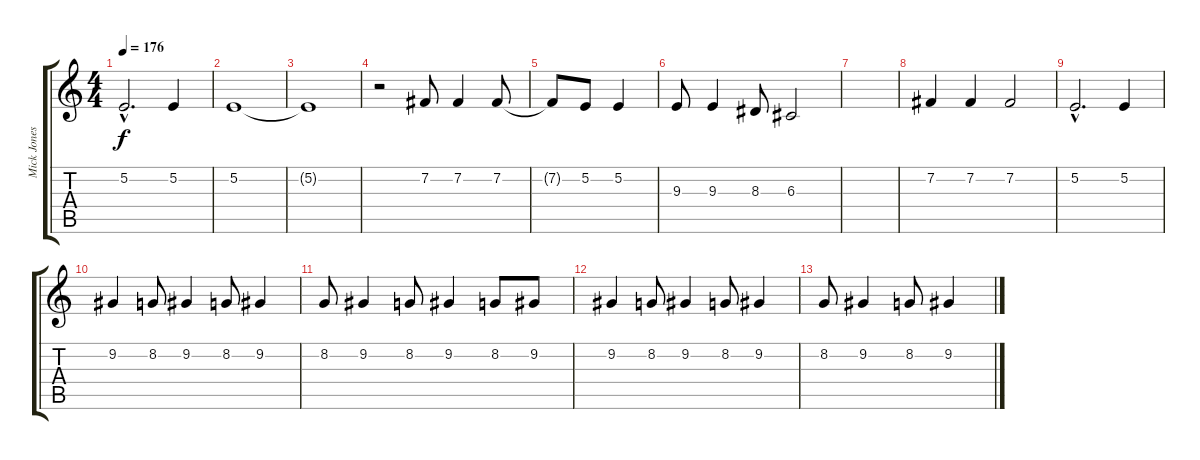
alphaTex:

\track ("Mick Jones and Joe Strummer - Vocals" "Mick Jones") {instrument tenorsax}
\staff {score tabs}
\tuning (E4 B3 G3 D3 A2 E2) {hide}
\ts (4 4)
\tempo 176
\clef g2
\ks c
5.2{hac}.2{d dy f} 5.2.4 |
5.2.1 |
5.2{t}.1 |
r.2 7.2.8 7.2.4 7.2.8 |
7.2{t}.8 5.2.8 5.2.4 |
9.3.8 9.3.4 8.3.8 6.3.2 |
|
7.2.4 7.2.4 7.2.2 |
5.2{hac}.2{d} 5.2.4 |
9.2.4 8.2.8 9.2.4 8.2.8 9.2.4 |
8.2.8 9.2.4 8.2.8 9.2.4 8.2.8 9.2.8 |
9.2.4 8.2.8 9.2.4 8.2.8 9.2.4 |
8.2.8 9.2.4 8.2.8 9.2.4
